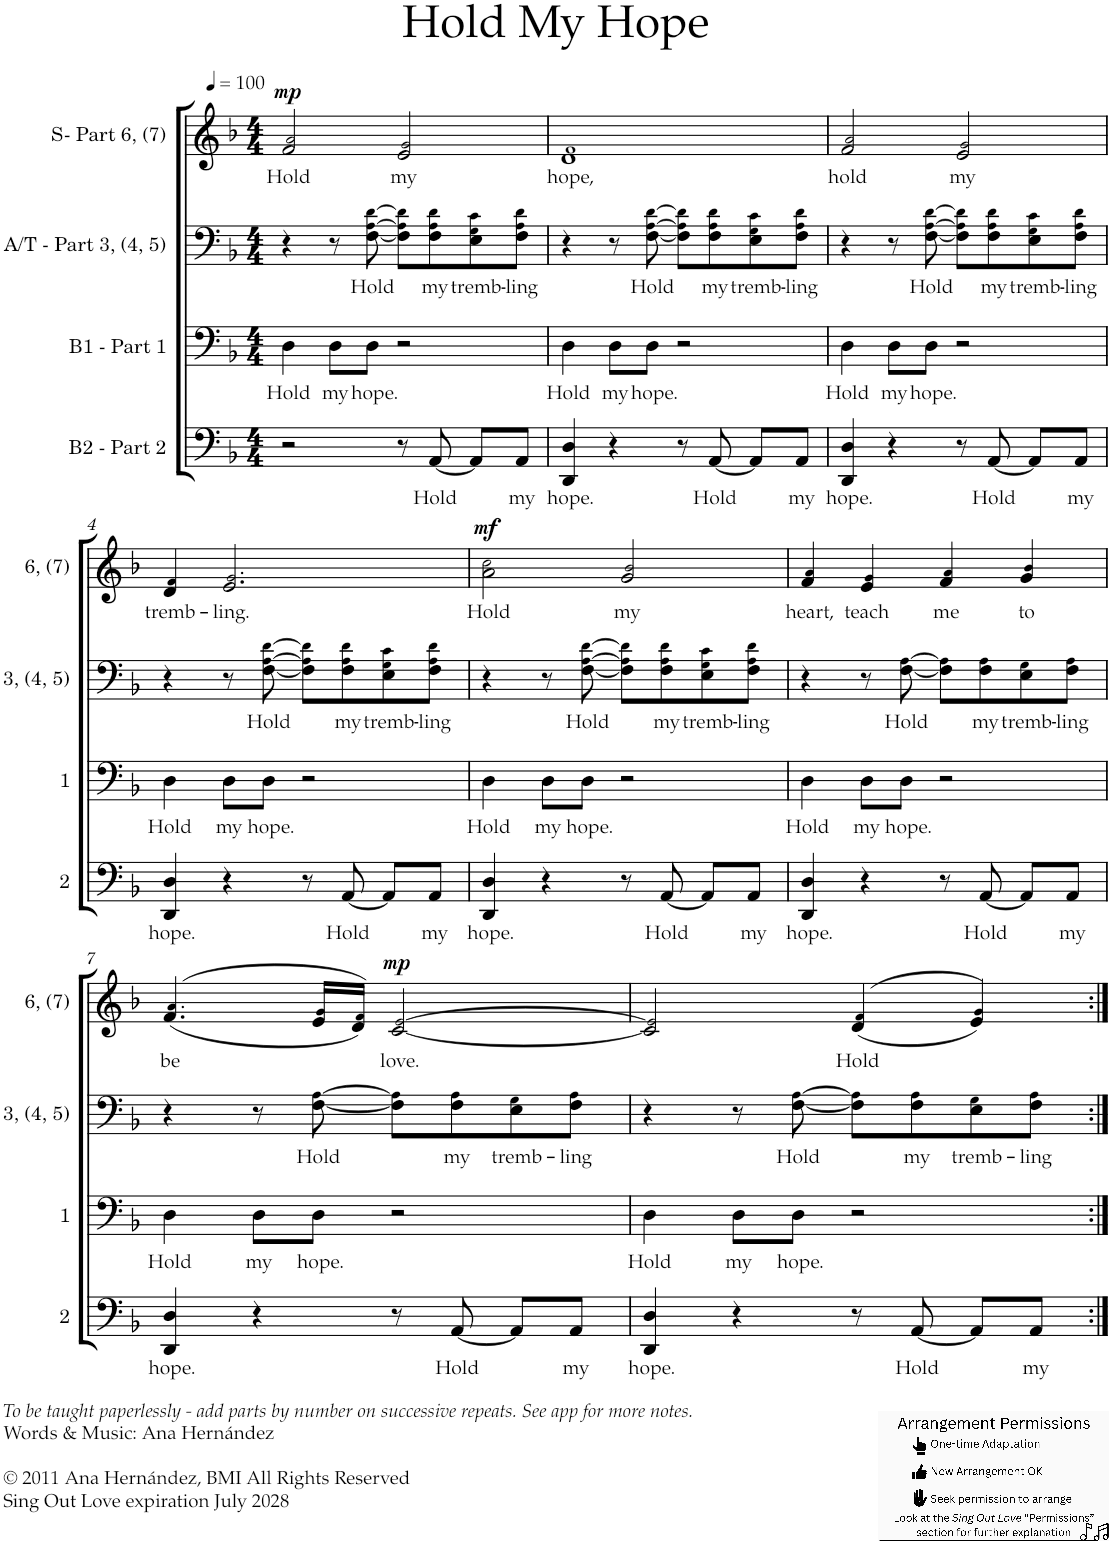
**kern	**text	**kern	**text	**kern	**text	**kern	**text	**dynam
*part4	*part4	*part3	*part3	*part2	*part2	*part1	*part1	*part1
*staff4	*staff4	*staff3	*staff3	*staff2	*staff2	*staff1	*staff1	*staff1
*I"B2 - Part 2	*	*I"B1 - Part 1	*	*I"A/T - Part 3, (4, 5)	*	*I"S- Part 6, (7)	*	*
*clefF4	*	*clefF4	*	*clefF4	*	*clefG2	*	*
*k[b-]	*	*k[b-]	*	*k[b-]	*	*k[b-]	*	*
*M4/4	*	*M4/4	*	*M4/4	*	*M4/4	*	*
*MM100	*	*MM100	*	*MM100	*	*MM100	*	*
=1	=1	=1	=1	=1	=1	=1	=1	=1
!	!	!	!LO:LY:b	!	!	!	!LO:LY:b	!LO:DY:a
2r	.	4D\	Hold	4r	.	2f/ 2a!/	Hold	mp
!	!	!	!LO:LY:b	!	!	!	!	!
.	.	8D\L	my	8r	.	.	.	.
!	!	!	!LO:LY:b	!	!LO:LY:b	!	!	!
.	.	8D\J	hope.	[<8F\ [8A!\ [8d!\	Hold	.	.	.
!	!	!	!	!	!	!	!LO:LY:b	!
8r	.	2r	.	8F\] 8A!\] 8d!\]L	.	2e/ 2g!/	my	.
!	!LO:LY:b	!	!	!	!LO:LY:b	!	!	!
[<8AA/	Hold	.	.	8F\ 8A!\ 8d!\	my	.	.	.
!	!	!	!	!	!LO:LY:b	!	!	!
8AA/L]	.	.	.	8E\ 8G!\ 8c!\	tremb-	.	.	.
!	!LO:LY:b	!	!	!	!LO:LY:b	!	!	!
8AA/J	my	.	.	8F\ 8A!\ 8d!\J	-ling	.	.	.
=2	=2	=2	=2	=2	=2	=2	=2	=2
!	!LO:LY:b	!	!LO:LY:b	!	!	!	!LO:LY:b	!
4DD/ 4D/	hope.	4D\	Hold	4r	.	1d 1f!	hope,	.
!	!	!	!LO:LY:b	!	!	!	!	!
4r	.	8D\L	my	8r	.	.	.	.
!	!	!	!LO:LY:b	!	!LO:LY:b	!	!	!
.	.	8D\J	hope.	[<8F\ [8A!\ [8d!\	Hold	.	.	.
8r	.	2r	.	8F\] 8A!\] 8d!\]L	.	.	.	.
!	!LO:LY:b	!	!	!	!LO:LY:b	!	!	!
[<8AA/	Hold	.	.	8F\ 8A!\ 8d!\	my	.	.	.
!	!	!	!	!	!LO:LY:b	!	!	!
8AA/L]	.	.	.	8E\ 8G!\ 8c!\	tremb-	.	.	.
!	!LO:LY:b	!	!	!	!LO:LY:b	!	!	!
8AA/J	my	.	.	8F\ 8A!\ 8d!\J	-ling	.	.	.
=3	=3	=3	=3	=3	=3	=3	=3	=3
!	!LO:LY:b	!	!LO:LY:b	!	!	!	!LO:LY:b	!
4DD/ 4D/	hope.	4D\	Hold	4r	.	2f/ 2a!/	hold	.
!	!	!	!LO:LY:b	!	!	!	!	!
4r	.	8D\L	my	8r	.	.	.	.
!	!	!	!LO:LY:b	!	!LO:LY:b	!	!	!
.	.	8D\J	hope.	[<8F\ [8A!\ [8d!\	Hold	.	.	.
!	!	!	!	!	!	!	!LO:LY:b	!
8r	.	2r	.	8F\] 8A!\] 8d!\]L	.	2e/ 2g!/	my	.
!	!LO:LY:b	!	!	!	!LO:LY:b	!	!	!
[<8AA/	Hold	.	.	8F\ 8A!\ 8d!\	my	.	.	.
!	!	!	!	!	!LO:LY:b	!	!	!
8AA/L]	.	.	.	8E\ 8G!\ 8c!\	tremb-	.	.	.
!	!LO:LY:b	!	!	!	!LO:LY:b	!	!	!
8AA/J	my	.	.	8F\ 8A!\ 8d!\J	-ling	.	.	.
!!LO:LB:g=z
=4	=4	=4	=4	=4	=4	=4	=4	=4
!	!LO:LY:b	!	!LO:LY:b	!	!	!	!LO:LY:b	!
4DD/ 4D/	hope.	4D\	Hold	4r	.	4d/ 4f!/	tremb-	.
!	!	!	!LO:LY:b	!	!	!	!LO:LY:b	!
4r	.	8D\L	my	8r	.	2.e/ 2.g!/	-ling.	.
!	!	!	!LO:LY:b	!	!LO:LY:b	!	!	!
.	.	8D\J	hope.	[<8F\ [8A!\ [8d!\	Hold	.	.	.
8r	.	2r	.	8F\] 8A!\] 8d!\]L	.	.	.	.
!	!LO:LY:b	!	!	!	!LO:LY:b	!	!	!
[<8AA/	Hold	.	.	8F\ 8A!\ 8d!\	my	.	.	.
!	!	!	!	!	!LO:LY:b	!	!	!
8AA/L]	.	.	.	8E\ 8G!\ 8c!\	tremb-	.	.	.
!	!LO:LY:b	!	!	!	!LO:LY:b	!	!	!
8AA/J	my	.	.	8F\ 8A!\ 8d!\J	-ling	.	.	.
=5	=5	=5	=5	=5	=5	=5	=5	=5
!	!LO:LY:b	!	!LO:LY:b	!	!	!	!LO:LY:b	!LO:DY:a
4DD/ 4D/	hope.	4D\	Hold	4r	.	2a\ 2cc!\	Hold	mf
!	!	!	!LO:LY:b	!	!	!	!	!
4r	.	8D\L	my	8r	.	.	.	.
!	!	!	!LO:LY:b	!	!LO:LY:b	!	!	!
.	.	8D\J	hope.	[<8F\ [8A!\ [8d!\	Hold	.	.	.
!	!	!	!	!	!	!	!LO:LY:b	!
8r	.	2r	.	8F\] 8A!\] 8d!\]L	.	2g/ 2b-!/	my	.
!	!LO:LY:b	!	!	!	!LO:LY:b	!	!	!
[<8AA/	Hold	.	.	8F\ 8A!\ 8d!\	my	.	.	.
!	!	!	!	!	!LO:LY:b	!	!	!
8AA/L]	.	.	.	8E\ 8G!\ 8c!\	tremb-	.	.	.
!	!LO:LY:b	!	!	!	!LO:LY:b	!	!	!
8AA/J	my	.	.	8F\ 8A!\ 8d!\J	-ling	.	.	.
=6	=6	=6	=6	=6	=6	=6	=6	=6
!	!LO:LY:b	!	!LO:LY:b	!	!	!	!LO:LY:b	!
4DD/ 4D/	hope.	4D\	Hold	4r	.	4f/ 4a!/	heart,	.
!	!	!	!LO:LY:b	!	!	!	!LO:LY:b	!
4r	.	8D\L	my	8r	.	4e/ 4g!/	teach	.
!	!	!	!LO:LY:b	!	!LO:LY:b	!	!	!
.	.	8D\J	hope.	[<8F\ [8A!\	Hold	.	.	.
!	!	!	!	!	!	!	!LO:LY:b	!
8r	.	2r	.	8F\] 8A!\]L	.	4f/ 4a!/	me	.
!	!LO:LY:b	!	!	!	!LO:LY:b	!	!	!
[<8AA/	Hold	.	.	8F\ 8A!\	my	.	.	.
!	!	!	!	!	!LO:LY:b	!	!LO:LY:b	!
8AA/L]	.	.	.	8E\ 8G!\	tremb-	4g/ 4b-!/	to	.
!	!LO:LY:b	!	!	!	!LO:LY:b	!	!	!
8AA/J	my	.	.	8F\ 8A!\J	-ling	.	.	.
!!LO:LB:g=z
=7	=7	=7	=7	=7	=7	=7	=7	=7
!	!LO:LY:b	!	!LO:LY:b	!	!	!	!LO:LY:b	!
4DD/ 4D/	hope.	4D\	Hold	4r	.	(>(4.f/ 4.a!/	be	.
!	!	!	!LO:LY:b	!	!	!	!	!
4r	.	8D\L	my	8r	.	.	.	.
!	!	!	!LO:LY:b	!	!LO:LY:b	!	!	!
.	.	8D\J	hope.	[<8F\ [8A!\	Hold	16e/ 16g!/LL	.	.
.	.	.	.	.	.	16d/ 16f!/JJ))	.	.
!	!	!	!	!	!	!	!LO:LY:b	!LO:DY:a
8r	.	2r	.	8F\] 8A!\]L	.	[<2c/ [2e!/	love.	mp
!	!LO:LY:b	!	!	!	!LO:LY:b	!	!	!
[<8AA/	Hold	.	.	8F\ 8A!\	my	.	.	.
!	!	!	!	!	!LO:LY:b	!	!	!
8AA/L]	.	.	.	8E\ 8G!\	tremb-	.	.	.
!	!LO:LY:b	!	!	!	!LO:LY:b	!	!	!
8AA/J	my	.	.	8F\ 8A!\J	-ling	.	.	.
=8	=8	=8	=8	=8	=8	=8	=8	=8
!	!LO:LY:b	!	!LO:LY:b	!	!	!	!	!
4DD/ 4D/	hope.	4D\	Hold	4r	.	2c/] 2e!/]	.	.
!	!	!	!LO:LY:b	!	!	!	!	!
4r	.	8D\L	my	8r	.	.	.	.
!	!	!	!LO:LY:b	!	!LO:LY:b	!	!	!
.	.	8D\J	hope.	[<8F\ [8A!\	Hold	.	.	.
!	!	!	!	!	!	!	!LO:LY:b	!
8r	.	2r	.	8F\] 8A!\]L	.	(<(>4d/ 4f!/	Hold	.
!	!LO:LY:b	!	!	!	!LO:LY:b	!	!	!
[<8AA/	Hold	.	.	8F\ 8A!\	my	.	.	.
!	!	!	!	!	!LO:LY:b	!	!	!
8AA/L]	.	.	.	8E\ 8G!\	tremb-	4e/ 4g!/))	.	.
!	!LO:LY:b	!	!	!	!LO:LY:b	!	!	!
8AA/J	my	.	.	8F\ 8A!\J	-ling	.	.	.
=:|!	=:|!	=:|!	=:|!	=:|!	=:|!	=:|!	=:|!	=:|!
*-	*-	*-	*-	*-	*-	*-	*-	*-
